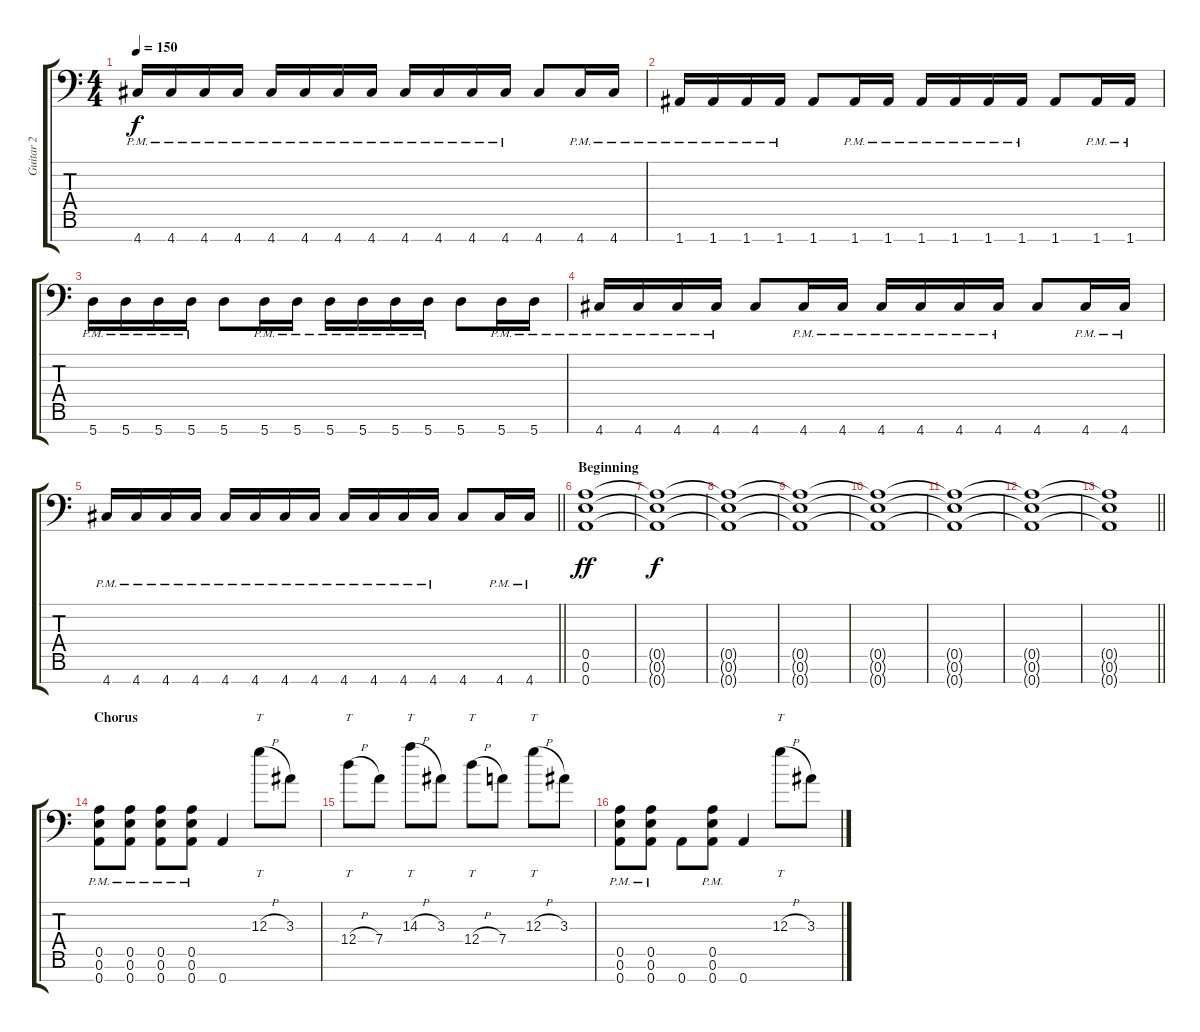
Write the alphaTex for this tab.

\track ("Guitar 2" "Guitar 2") {instrument overdrivenguitar}
\staff {score tabs}
\tuning (E4 B3 G3 D3 A2 E2 A1) {hide}
\ts (4 4)
\tempo 150
\clef f4
\ks c
4.7{pm}.16{dy f} 4.7{pm}.16 4.7{pm}.16 4.7{pm}.16 4.7{pm}.16 4.7{pm}.16 4.7{pm}.16 4.7{pm}.16 4.7{pm}.16 4.7{pm}.16 4.7{pm}.16 4.7{pm}.16 4.7.8 4.7{pm}.16 4.7{pm}.16 |
1.7{pm}.16 1.7{pm}.16 1.7{pm}.16 1.7{pm}.16 1.7.8 1.7{pm}.16 1.7{pm}.16 1.7{pm}.16 1.7{pm}.16 1.7{pm}.16 1.7{pm}.16 1.7.8 1.7{pm}.16 1.7{pm}.16 |
5.7{pm}.16 5.7{pm}.16 5.7{pm}.16 5.7{pm}.16 5.7.8 5.7{pm}.16 5.7{pm}.16 5.7{pm}.16 5.7{pm}.16 5.7{pm}.16 5.7{pm}.16 5.7.8 5.7{pm}.16 5.7{pm}.16 |
4.7{pm}.16 4.7{pm}.16 4.7{pm}.16 4.7{pm}.16 4.7.8 4.7{pm}.16 4.7{pm}.16 4.7{pm}.16 4.7{pm}.16 4.7{pm}.16 4.7{pm}.16 4.7.8 4.7{pm}.16 4.7{pm}.16 |
\barLineRight lightlight
4.7{pm}.16 4.7{pm}.16 4.7{pm}.16 4.7{pm}.16 4.7{pm}.16 4.7{pm}.16 4.7{pm}.16 4.7{pm}.16 4.7{pm}.16 4.7{pm}.16 4.7{pm}.16 4.7{pm}.16 4.7.8 4.7{pm}.16 4.7{pm}.16 |
\section ("" "Beginning")
(0.5 0.6 0.7).1{dy ff volume 10 balance 8} |
(0.5{t} 0.6{t} 0.7{t}).1{dy f} |
(0.5{t} 0.6{t} 0.7{t}).1 |
(0.5{t} 0.6{t} 0.7{t}).1 |
(0.5{t} 0.6{t} 0.7{t}).1{volume 2} |
(0.5{t} 0.6{t} 0.7{t}).1 |
(0.5{t} 0.6{t} 0.7{t}).1 |
\barLineRight lightlight
(0.5{t} 0.6{t} 0.7{t}).1 |
\section ("" "Chorus")
(0.5{pm} 0.6{pm} 0.7{pm}).8{volume 14 balance 12} (0.5{pm} 0.6{pm} 0.7{pm}).8 (0.5{pm} 0.6{pm} 0.7{pm}).8 (0.5{pm} 0.6{pm} 0.7{pm}).8 0.7.4 12.3{h}.8{tt} 3.3.8 |
12.4{h}.8{tt} 7.4.8 14.3{h}.8{tt} 3.3.8 12.4{h}.8{tt} 7.4.8 12.3{h}.8{tt} 3.3.8 |
(0.5{pm} 0.6{pm} 0.7{pm}).8 (0.5{pm} 0.6{pm} 0.7{pm}).8 0.7.8 (0.5{pm} 0.6{pm} 0.7{pm}).8 0.7.4 12.3{h}.8{tt} 3.3.8
